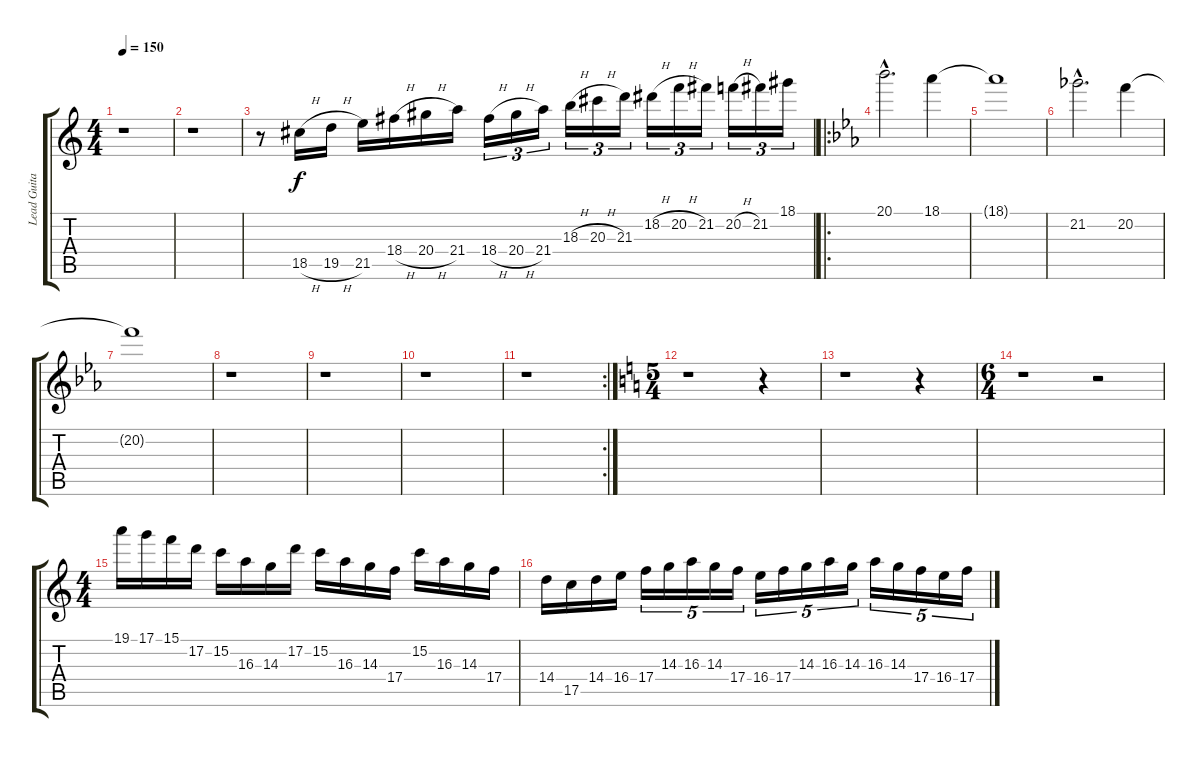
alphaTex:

\track ("Lead Guitar" "Lead Guita") {instrument distortionguitar}
\staff {score tabs}
\tuning (D4 A3 F3 C3 G2 D2) {hide}
\ts (4 4)
\tempo 150
\clef g2
\ks aminor
r.1{dy f} |
r.1 |
r.8 18.5{h}.16{volume 13 instrument distortionguitar} 19.5{h}.16 21.5.16 18.4{h}.16 20.4{h}.16 21.4.16 18.4{h}.16{tu (3 2)} 20.4{h}.16{tu (3 2)} 21.4.16{tu (3 2)} 18.3{h}.16{tu (3 2)} 20.3{h}.16{tu (3 2)} 21.3.16{tu (3 2)} 18.2{h}.16{tu (3 2)} 20.2{h}.16{tu (3 2)} 21.2.16{tu (3 2)} 20.2{h}.16{tu (3 2)} 21.2.16{tu (3 2)} 18.1.16{tu (3 2)} |
\ro
\ks cminor
20.1{hac}.2{d volume 0} 18.1.4 |
18.1{t}.1 |
21.2{hac}.2{d} 20.2.4 |
20.2{t}.1 |
r.1 |
r.1 |
r.1 |
\rc 2
r.1 |
\ts (5 4)
\ks aminor
r.1 r.4 |
r.1 r.4 |
\ts (6 4)
r.1 r.2 |
\ts (4 4)
19.1.16{volume 16 instrument distortionguitar} 17.1.16 15.1.16 17.2.16 15.2.16 16.3.16 14.3.16 17.2.16 15.2.16 16.3.16 14.3.16 17.4.16 15.2.16 16.3.16 14.3.16 17.4.16 |
14.4.16 17.5.16 14.4.16 16.4.16 17.4.16{tu (5 4)} 14.3.16{tu (5 4)} 16.3.16{tu (5 4)} 14.3.16{tu (5 4)} 17.4.16{tu (5 4)} 16.4.16{tu (5 4)} 17.4.16{tu (5 4)} 14.3.16{tu (5 4)} 16.3.16{tu (5 4)} 14.3.16{tu (5 4)} 16.3.16{tu (5 4)} 14.3.16{tu (5 4)} 17.4.16{tu (5 4)} 16.4.16{tu (5 4)} 17.4.16{tu (5 4)}
